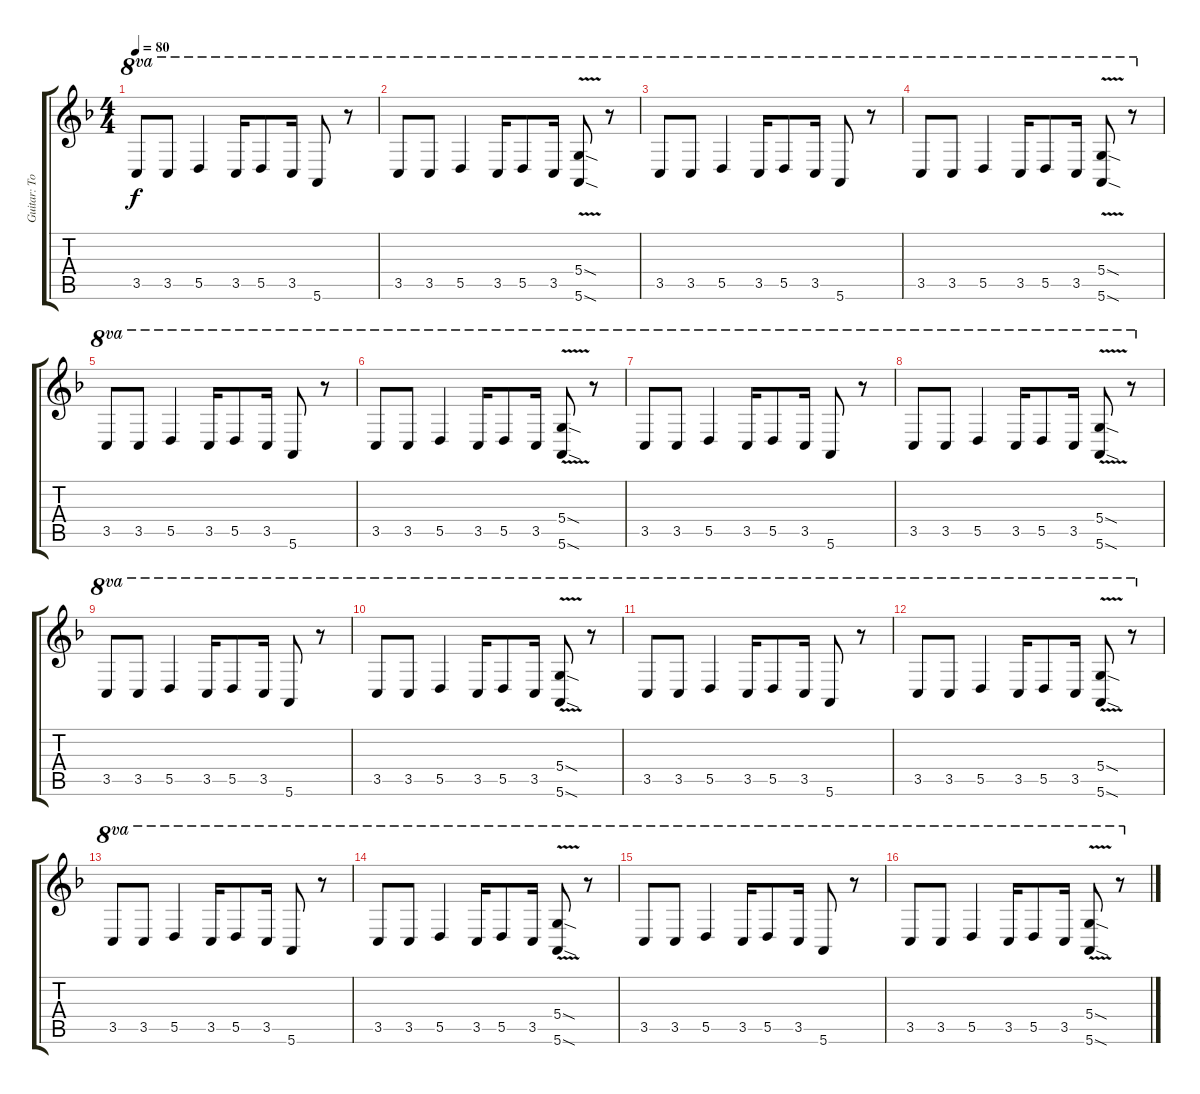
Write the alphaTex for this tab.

\track ("Guitar: Tony" "Guitar: To") {instrument distortionguitar}
\staff {score tabs}
\tuning (E4 B3 G3 D3 A2 E2) {hide}
\ts (4 4)
\tempo 80
\clef g2
\ks f
3.5.8{ot 8va dy f} 3.5.8{ot 8va} 5.5.4{ot 8va} 3.5.16{ot 8va} 5.5.8{ot 8va} 3.5.16{ot 8va} 5.6.8{ot 8va} r.8{ot 8va} |
3.5.8{ot 8va} 3.5.8{ot 8va} 5.5.4{ot 8va} 3.5.16{ot 8va} 5.5.8{ot 8va} 3.5.16{ot 8va} (5.4{v sod} 5.6{sod}).8{ot 8va} r.8{ot 8va} |
3.5.8{ot 8va} 3.5.8{ot 8va} 5.5.4{ot 8va} 3.5.16{ot 8va} 5.5.8{ot 8va} 3.5.16{ot 8va} 5.6.8{ot 8va} r.8{ot 8va} |
3.5.8{ot 8va} 3.5.8{ot 8va} 5.5.4{ot 8va} 3.5.16{ot 8va} 5.5.8{ot 8va} 3.5.16{ot 8va} (5.4{v sod} 5.6{sod}).8{ot 8va} r.8{ot 8va} |
3.5.8{ot 8va} 3.5.8{ot 8va} 5.5.4{ot 8va} 3.5.16{ot 8va} 5.5.8{ot 8va} 3.5.16{ot 8va} 5.6.8{ot 8va} r.8{ot 8va} |
3.5.8{ot 8va} 3.5.8{ot 8va} 5.5.4{ot 8va} 3.5.16{ot 8va} 5.5.8{ot 8va} 3.5.16{ot 8va} (5.4{v sod} 5.6{sod}).8{ot 8va} r.8{ot 8va} |
3.5.8{ot 8va} 3.5.8{ot 8va} 5.5.4{ot 8va} 3.5.16{ot 8va} 5.5.8{ot 8va} 3.5.16{ot 8va} 5.6.8{ot 8va} r.8{ot 8va} |
3.5.8{ot 8va} 3.5.8{ot 8va} 5.5.4{ot 8va} 3.5.16{ot 8va} 5.5.8{ot 8va} 3.5.16{ot 8va} (5.4{v sod} 5.6{sod}).8{ot 8va} r.8{ot 8va} |
3.5.8{ot 8va} 3.5.8{ot 8va} 5.5.4{ot 8va} 3.5.16{ot 8va} 5.5.8{ot 8va} 3.5.16{ot 8va} 5.6.8{ot 8va} r.8{ot 8va} |
3.5.8{ot 8va} 3.5.8{ot 8va} 5.5.4{ot 8va} 3.5.16{ot 8va} 5.5.8{ot 8va} 3.5.16{ot 8va} (5.4{v sod} 5.6{sod}).8{ot 8va} r.8{ot 8va} |
3.5.8{ot 8va} 3.5.8{ot 8va} 5.5.4{ot 8va} 3.5.16{ot 8va} 5.5.8{ot 8va} 3.5.16{ot 8va} 5.6.8{ot 8va} r.8{ot 8va} |
3.5.8{ot 8va} 3.5.8{ot 8va} 5.5.4{ot 8va} 3.5.16{ot 8va} 5.5.8{ot 8va} 3.5.16{ot 8va} (5.4{v sod} 5.6{sod}).8{ot 8va} r.8{ot 8va} |
3.5.8{ot 8va} 3.5.8{ot 8va} 5.5.4{ot 8va} 3.5.16{ot 8va} 5.5.8{ot 8va} 3.5.16{ot 8va} 5.6.8{ot 8va} r.8{ot 8va} |
3.5.8{ot 8va} 3.5.8{ot 8va} 5.5.4{ot 8va} 3.5.16{ot 8va} 5.5.8{ot 8va} 3.5.16{ot 8va} (5.4{v sod} 5.6{sod}).8{ot 8va} r.8{ot 8va} |
3.5.8{ot 8va} 3.5.8{ot 8va} 5.5.4{ot 8va} 3.5.16{ot 8va} 5.5.8{ot 8va} 3.5.16{ot 8va} 5.6.8{ot 8va} r.8{ot 8va} |
3.5.8{ot 8va} 3.5.8{ot 8va} 5.5.4{ot 8va} 3.5.16{ot 8va} 5.5.8{ot 8va} 3.5.16{ot 8va} (5.4{v sod} 5.6{sod}).8{ot 8va} r.8{ot 8va}
